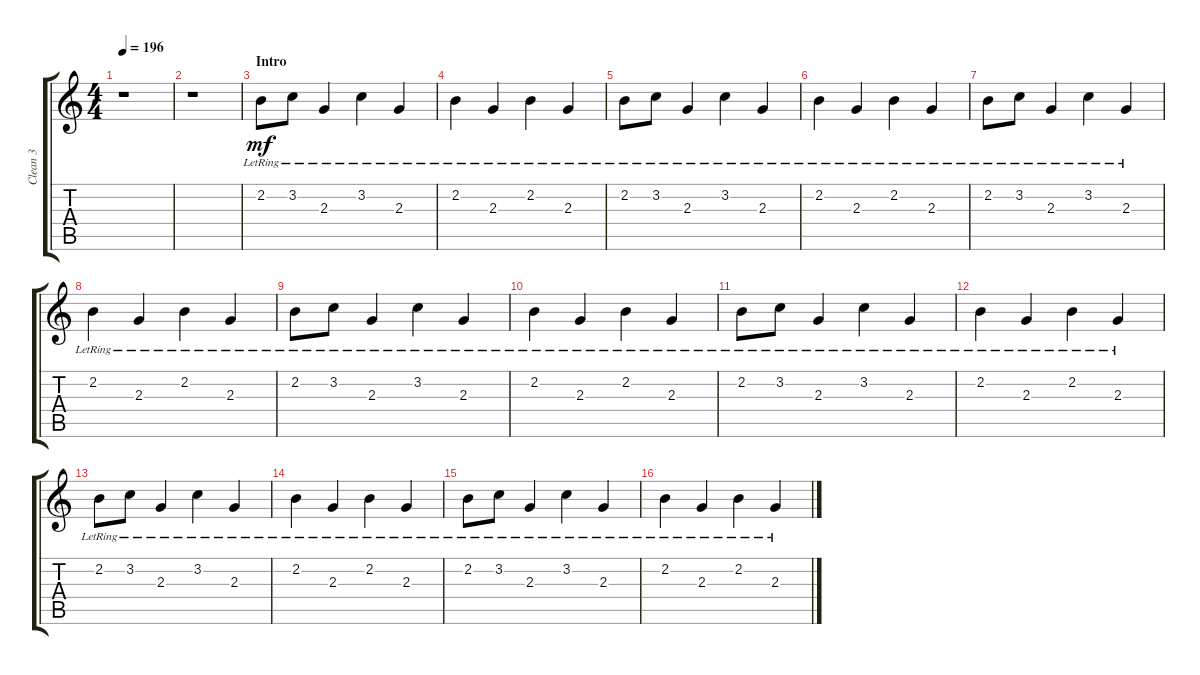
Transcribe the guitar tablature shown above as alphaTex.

\track ("Clean 3" "Clean 3") {instrument electricguitarclean}
\staff {score tabs}
\tuning (D4 A3 F3 C3 G2 C2) {hide}
\ts (4 4)
\tempo 196
\clef g2
\ks aminor
r.1{dy mf instrument electricguitarclean} |
r.1 |
\section ("" "Intro")
2.2{lr}.8 3.2{lr}.8 2.3{lr}.4 3.2{lr}.4 2.3{lr}.4 |
2.2{lr}.4 2.3{lr}.4 2.2{lr}.4 2.3{lr}.4 |
2.2{lr}.8 3.2{lr}.8 2.3{lr}.4 3.2{lr}.4 2.3{lr}.4 |
2.2{lr}.4 2.3{lr}.4 2.2{lr}.4 2.3{lr}.4 |
2.2{lr}.8 3.2{lr}.8 2.3{lr}.4 3.2{lr}.4 2.3{lr}.4 |
2.2{lr}.4 2.3{lr}.4 2.2{lr}.4 2.3{lr}.4 |
2.2{lr}.8 3.2{lr}.8 2.3{lr}.4 3.2{lr}.4 2.3{lr}.4 |
2.2{lr}.4 2.3{lr}.4 2.2{lr}.4 2.3{lr}.4 |
2.2{lr}.8 3.2{lr}.8 2.3{lr}.4 3.2{lr}.4 2.3{lr}.4 |
2.2{lr}.4 2.3{lr}.4 2.2{lr}.4 2.3{lr}.4 |
2.2{lr}.8 3.2{lr}.8 2.3{lr}.4 3.2{lr}.4 2.3{lr}.4 |
2.2{lr}.4 2.3{lr}.4 2.2{lr}.4 2.3{lr}.4 |
2.2{lr}.8 3.2{lr}.8 2.3{lr}.4 3.2{lr}.4 2.3{lr}.4 |
2.2{lr}.4 2.3{lr}.4 2.2{lr}.4 2.3{lr}.4
